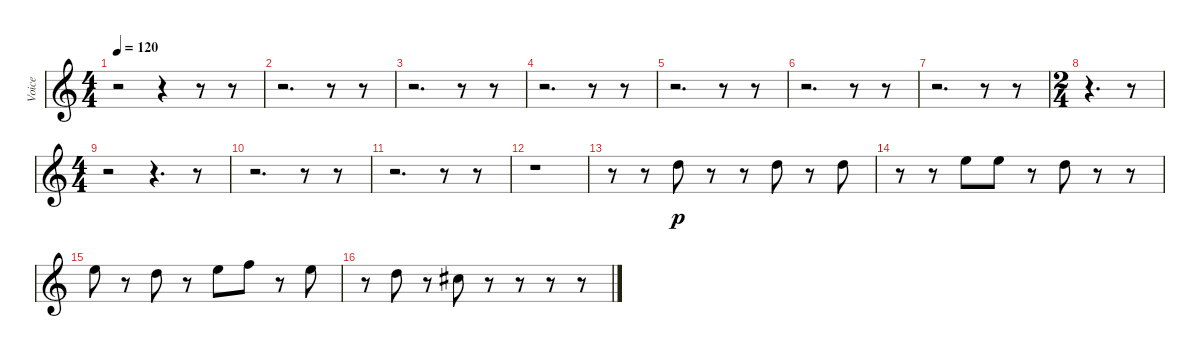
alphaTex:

\track ("Voice" "Voice") {instrument choiraahs}
\staff {score}
\tuning (E4 B3 G3 D3 A2 E2) {hide}
\ts (4 4)
\tempo 120
\clef g2
\ks c
r.2{dy p} r.4 r.8 r.8 |
r.2{d} r.8 r.8 |
r.2{d} r.8 r.8 |
r.2{d} r.8 r.8 |
r.2{d} r.8 r.8 |
r.2{d} r.8 r.8 |
r.2{d} r.8 r.8 |
\ts (2 4)
r.4{d} r.8 |
\ts (4 4)
r.2 r.4{d} r.8 |
r.2{d} r.8 r.8 |
r.2{d} r.8 r.8 |
r.1 |
r.8 r.8 10.1.8 r.8 r.8 10.1.8 r.8 10.1.8 |
r.8 r.8 12.1.8 12.1.8 r.8 10.1.8 r.8 r.8 |
12.1.8 r.8 10.1.8 r.8 12.1.8 13.1.8 r.8 12.1.8 |
r.8 10.1.8 r.8 9.1.8 r.8 r.8 r.8 r.8
